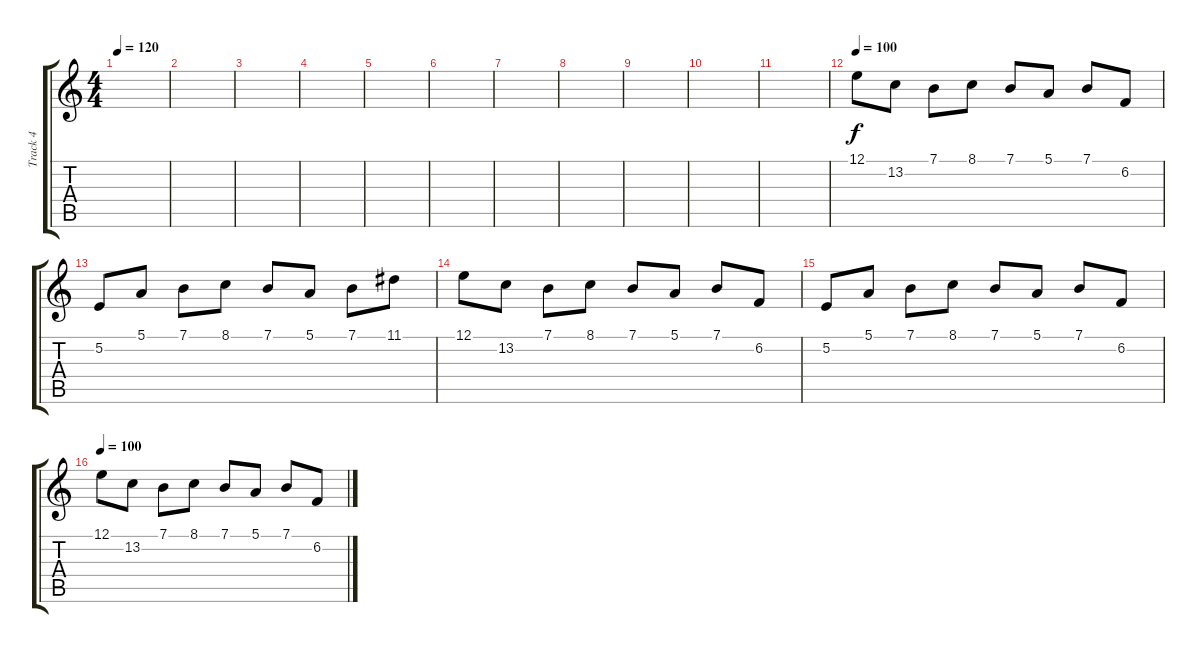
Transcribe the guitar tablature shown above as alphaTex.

\track ("Track 4" "Track 4") {instrument shamisen}
\staff {score tabs}
\tuning (E4 B3 G3 D3 A2 E2) {hide}
\ts (4 4)
\tempo 120
\clef g2
\ks c
|
|
|
|
|
|
|
|
|
|
|
\tempo 100
12.1.8 13.2.8 7.1.8 8.1.8 7.1.8 5.1.8 7.1.8 6.2.8 |
5.2.8 5.1.8 7.1.8 8.1.8 7.1.8 5.1.8 7.1.8 11.1.8 |
12.1.8 13.2.8 7.1.8 8.1.8 7.1.8 5.1.8 7.1.8 6.2.8 |
5.2.8 5.1.8 7.1.8 8.1.8 7.1.8 5.1.8 7.1.8 6.2.8 |
\tempo 100
12.1.8 13.2.8 7.1.8 8.1.8 7.1.8 5.1.8 7.1.8 6.2.8
